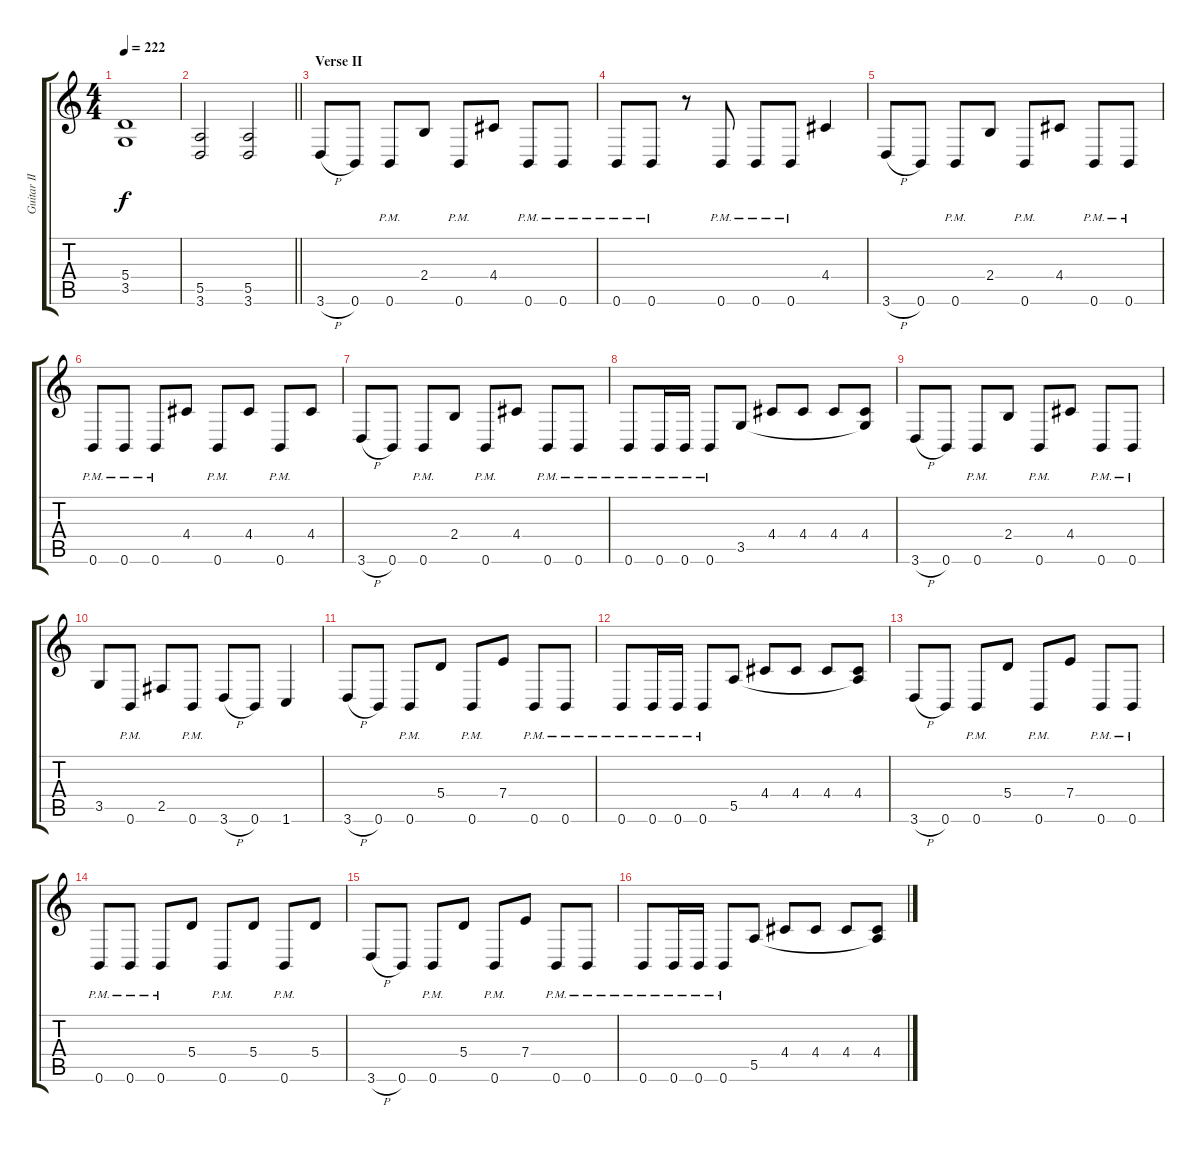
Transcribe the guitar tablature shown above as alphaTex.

\track ("Guitar II" "Guitar II") {instrument distortionguitar}
\staff {score tabs}
\tuning (B3 Gb3 D3 A2 E2 B1) {hide}
\ts (4 4)
\tempo 222
\clef g2
\ks c
(5.4 3.5).1{dy f} |
\barLineRight lightlight
(5.5 3.6).2 (5.5 3.6).2 |
\section ("" "Verse II")
3.6{h}.8 0.6.8 0.6{pm}.8 2.4.8 0.6{pm}.8 4.4.8 0.6{pm}.8 0.6{pm}.8 |
0.6{pm}.8 0.6{pm}.8 r.8 0.6{pm}.8 0.6{pm}.8 0.6{pm}.8 4.4.4 |
3.6{h}.8 0.6.8 0.6{pm}.8 2.4.8 0.6{pm}.8 4.4.8 0.6{pm}.8 0.6{pm}.8 |
0.6{pm}.8 0.6{pm}.8 0.6{pm}.8 4.4.8 0.6{pm}.8 4.4.8 0.6{pm}.8 4.4.8 |
3.6{h}.8 0.6.8 0.6{pm}.8 2.4.8 0.6{pm}.8 4.4.8 0.6{pm}.8 0.6{pm}.8 |
0.6{pm}.8 0.6{pm}.16 0.6{pm}.16 0.6{pm}.8 3.5.8 4.4.8 4.4.8 4.4.8 (4.4 3.5{t}).8 |
3.6{h}.8 0.6.8 0.6{pm}.8 2.4.8 0.6{pm}.8 4.4.8 0.6{pm}.8 0.6{pm}.8 |
3.5.8 0.6{pm}.8 2.5.8 0.6{pm}.8 3.6{h}.8 0.6.8 1.6.4 |
3.6{h}.8 0.6.8 0.6{pm}.8 5.4.8 0.6{pm}.8 7.4.8 0.6{pm}.8 0.6{pm}.8 |
0.6{pm}.8 0.6{pm}.16 0.6{pm}.16 0.6{pm}.8 5.5.8 4.4.8 4.4.8 4.4.8 (4.4 5.5{t}).8 |
3.6{h}.8 0.6.8 0.6{pm}.8 5.4.8 0.6{pm}.8 7.4.8 0.6{pm}.8 0.6{pm}.8 |
0.6{pm}.8 0.6{pm}.8 0.6{pm}.8 5.4.8 0.6{pm}.8 5.4.8 0.6{pm}.8 5.4.8 |
3.6{h}.8 0.6.8 0.6{pm}.8 5.4.8 0.6{pm}.8 7.4.8 0.6{pm}.8 0.6{pm}.8 |
0.6{pm}.8 0.6{pm}.16 0.6{pm}.16 0.6{pm}.8 5.5.8 4.4.8 4.4.8 4.4.8 (4.4 5.5{t}).8
